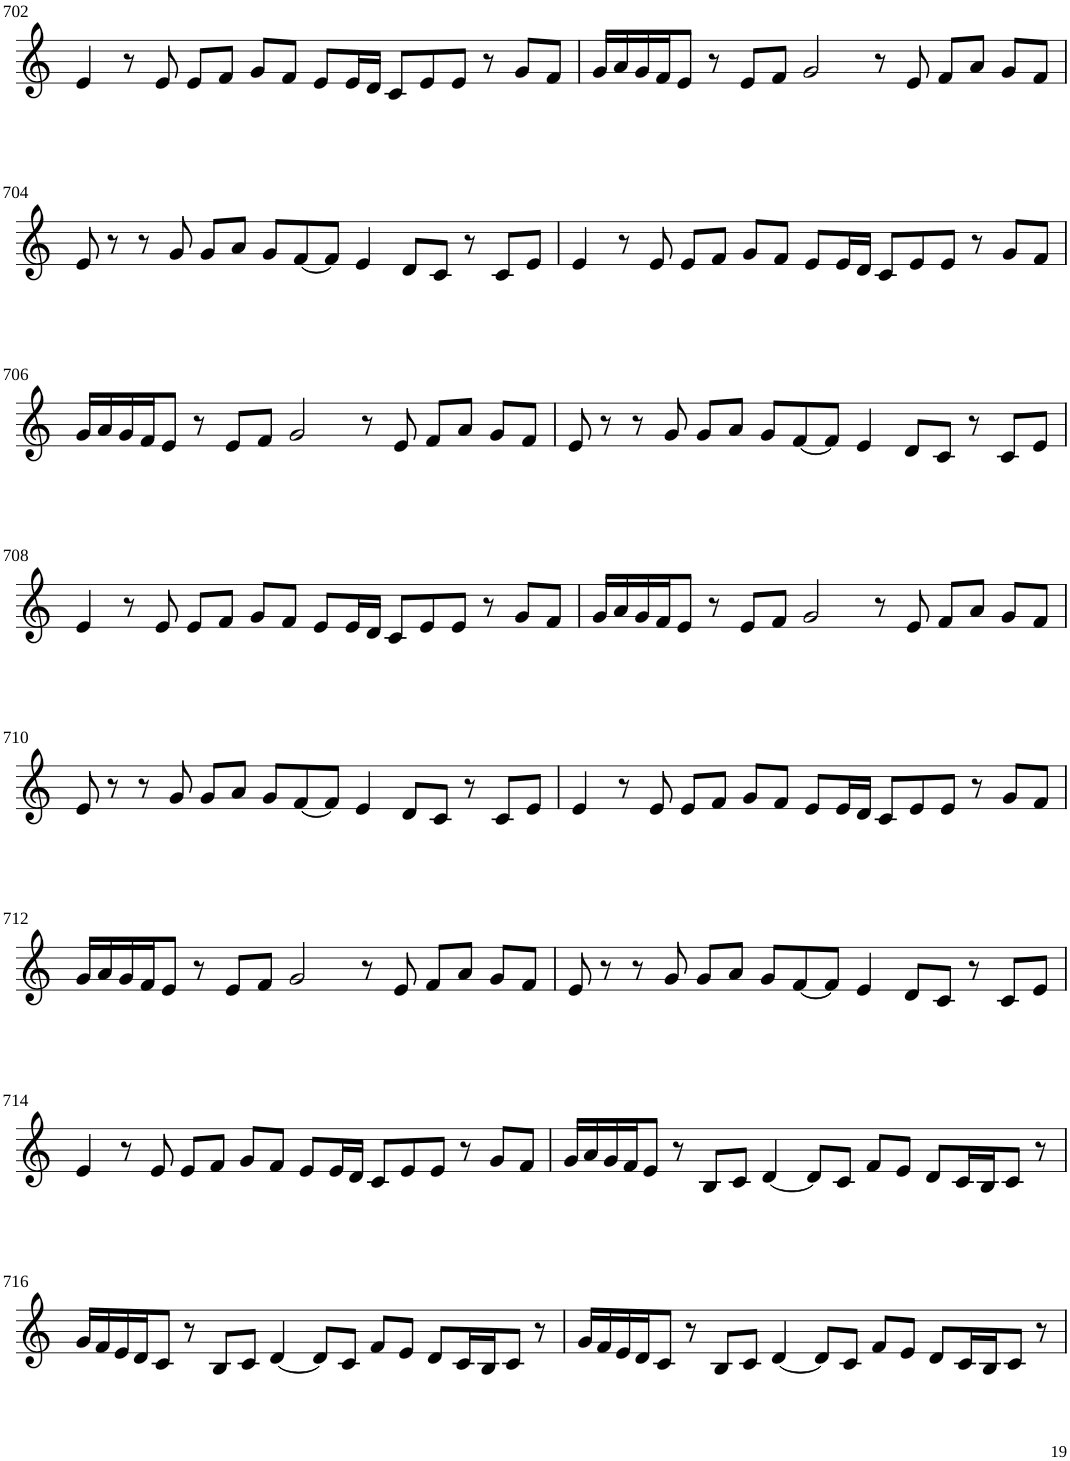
**kern
*part1
*staff1
*I"Violin
!!LO:PB:g=z
*clefG2
*k[]
*M8/4
=702
4e/
8r
8e/
8e/L
8f/J
8g/L
8f/J
8e/L
16e/L
16d/JJ
8c/L
8e/
8e/J
8r
8g/L
8f/J
=703
16g/LL
16a/
16g/
16f/J
8e/J
8r
8e/L
8f/J
2g/
8r
8e/
8f/L
8a/J
8g/L
8f/J
!!LO:LB:g=z
=704
8e/
8r
8r
8g/
8g/L
8a/J
8g/L
[8f/
8f/J]
4e/
8d/L
8c/J
8r
8c/L
8e/J
=705
4e/
8r
8e/
8e/L
8f/J
8g/L
8f/J
8e/L
16e/L
16d/JJ
8c/L
8e/
8e/J
8r
8g/L
8f/J
!!LO:LB:g=z
=706
16g/LL
16a/
16g/
16f/J
8e/J
8r
8e/L
8f/J
2g/
8r
8e/
8f/L
8a/J
8g/L
8f/J
=707
8e/
8r
8r
8g/
8g/L
8a/J
8g/L
[8f/
8f/J]
4e/
8d/L
8c/J
8r
8c/L
8e/J
!!LO:LB:g=z
=708
4e/
8r
8e/
8e/L
8f/J
8g/L
8f/J
8e/L
16e/L
16d/JJ
8c/L
8e/
8e/J
8r
8g/L
8f/J
=709
16g/LL
16a/
16g/
16f/J
8e/J
8r
8e/L
8f/J
2g/
8r
8e/
8f/L
8a/J
8g/L
8f/J
!!LO:LB:g=z
=710
8e/
8r
8r
8g/
8g/L
8a/J
8g/L
[8f/
8f/J]
4e/
8d/L
8c/J
8r
8c/L
8e/J
=711
4e/
8r
8e/
8e/L
8f/J
8g/L
8f/J
8e/L
16e/L
16d/JJ
8c/L
8e/
8e/J
8r
8g/L
8f/J
!!LO:LB:g=z
=712
16g/LL
16a/
16g/
16f/J
8e/J
8r
8e/L
8f/J
2g/
8r
8e/
8f/L
8a/J
8g/L
8f/J
=713
8e/
8r
8r
8g/
8g/L
8a/J
8g/L
[8f/
8f/J]
4e/
8d/L
8c/J
8r
8c/L
8e/J
!!LO:LB:g=z
=714
4e/
8r
8e/
8e/L
8f/J
8g/L
8f/J
8e/L
16e/L
16d/JJ
8c/L
8e/
8e/J
8r
8g/L
8f/J
=715
16g/LL
16a/
16g/
16f/J
8e/J
8r
8B/L
8c/J
[4d/
8d/L]
8c/J
8f/L
8e/J
8d/L
16c/L
16B/J
8c/J
8r
!!LO:LB:g=z
=716
16g/LL
16f/
16e/
16d/J
8c/J
8r
8B/L
8c/J
[4d/
8d/L]
8c/J
8f/L
8e/J
8d/L
16c/L
16B/J
8c/J
8r
=717
16g/LL
16f/
16e/
16d/J
8c/J
8r
8B/L
8c/J
[4d/
8d/L]
8c/J
8f/L
8e/J
8d/L
16c/L
16B/J
8c/J
8r
=
*-
